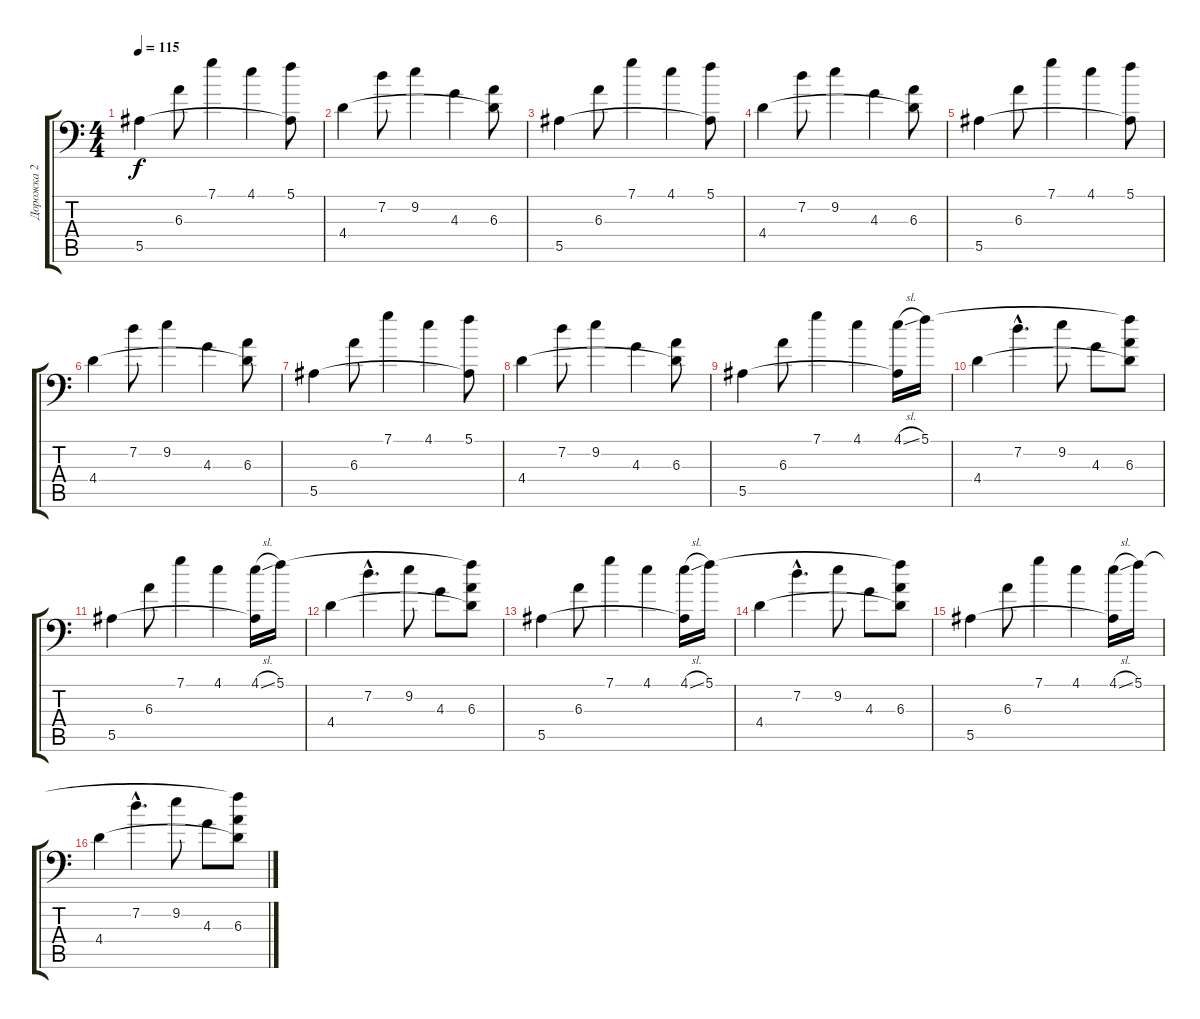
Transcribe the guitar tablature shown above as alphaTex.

\track ("Дорожка 2" "Дорожка 2") {instrument electricguitarjazz}
\staff {score tabs}
\tuning (C4 G3 Eb3 Bb2 F2 Bb1) {hide}
\ts (4 4)
\tempo 115
\clef f4
\ks c
5.5.4{dy f instrument electricguitarjazz} 6.3.8 7.1.4 4.1.4 (5.1 5.5{t}).8 |
4.4.4 7.2.8 9.2.4 4.3.4 (6.3 4.4{t}).8 |
5.5.4 6.3.8 7.1.4 4.1.4 (5.1 5.5{t}).8 |
4.4.4 7.2.8 9.2.4 4.3.4 (6.3 4.4{t}).8 |
5.5.4 6.3.8 7.1.4 4.1.4 (5.1 5.5{t}).8 |
4.4.4 7.2.8 9.2.4 4.3.4 (6.3 4.4{t}).8 |
5.5.4 6.3.8 7.1.4 4.1.4 (5.1 5.5{t}).8 |
4.4.4 7.2.8 9.2.4 4.3.4 (6.3 4.4{t}).8 |
5.5.4 6.3.8 7.1.4 4.1.4 (4.1{sl} 5.5{t}).16 5.1.16 |
4.4.4 7.2{hac}.4{d} 9.2.8 4.3.8 (5.1{t} 6.3 4.4{t}).8 |
5.5.4 6.3.8 7.1.4 4.1.4 (4.1{sl} 5.5{t}).16 5.1.16 |
4.4.4 7.2{hac}.4{d} 9.2.8 4.3.8 (5.1{t} 6.3 4.4{t}).8 |
5.5.4 6.3.8 7.1.4 4.1.4 (4.1{sl} 5.5{t}).16 5.1.16 |
4.4.4 7.2{hac}.4{d} 9.2.8 4.3.8 (5.1{t} 6.3 4.4{t}).8 |
5.5.4 6.3.8 7.1.4 4.1.4 (4.1{sl} 5.5{t}).16 5.1.16 |
4.4.4 7.2{hac}.4{d} 9.2.8 4.3.8 (5.1{t} 6.3 4.4{t}).8
